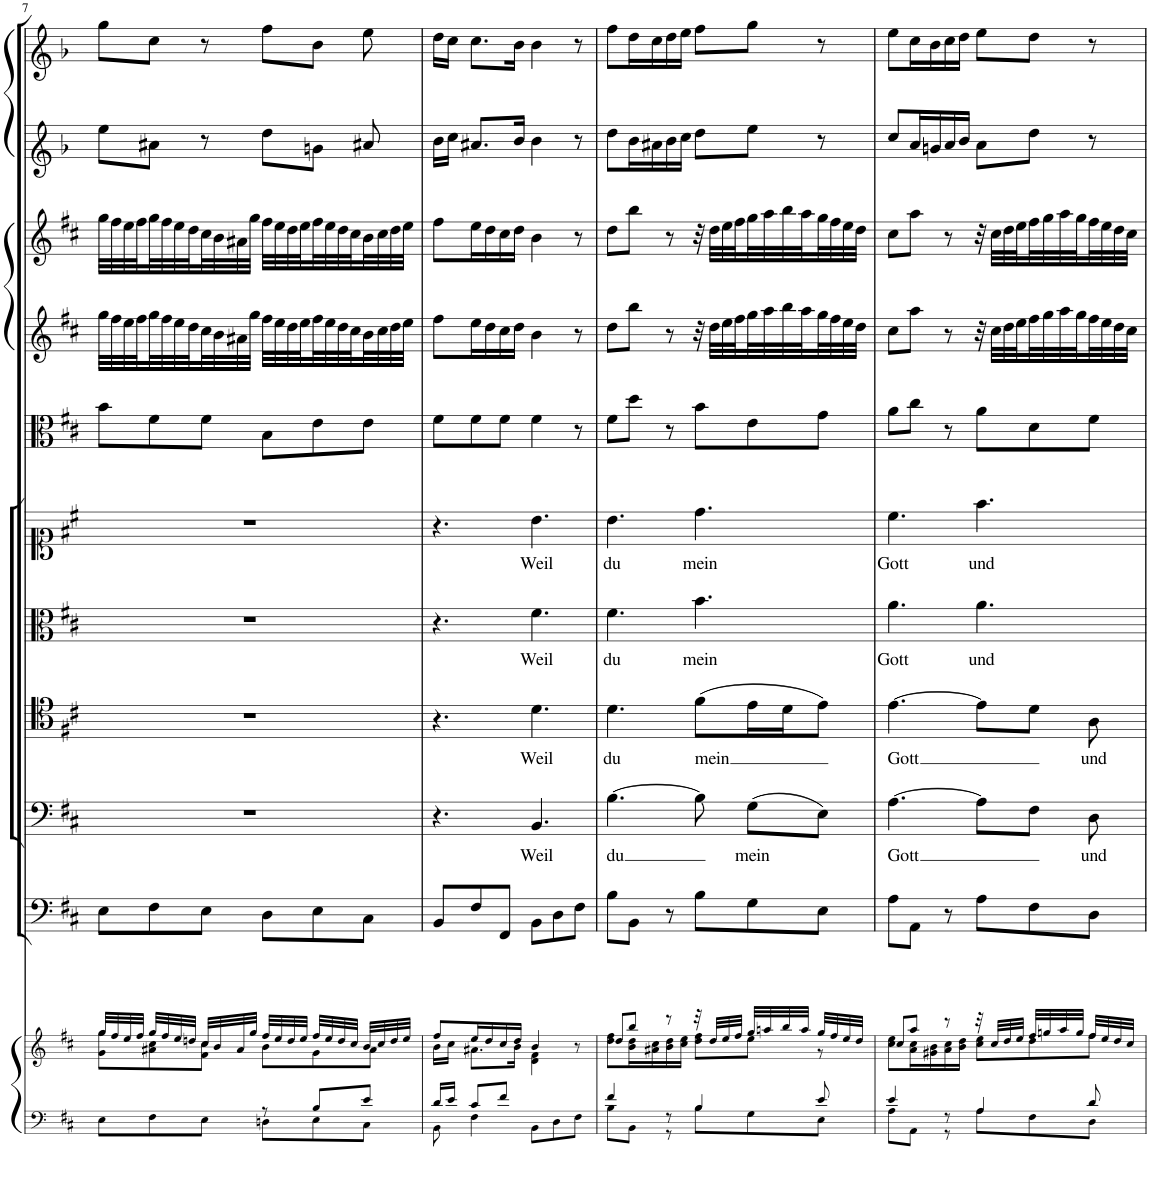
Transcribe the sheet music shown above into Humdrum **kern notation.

**kern	**kern	**kern	**kern	**text	**kern	**text	**kern	**text	**kern	**text	**kern	**kern	**kern	**kern	**kern
*part11	*part11	*part10	*part9	*part9	*part8	*part8	*part7	*part7	*part6	*part6	*part5	*part4	*part3	*part2	*part1
*staff12	*staff11	*staff10	*staff9	*staff9	*staff8	*staff8	*staff7	*staff7	*staff6	*staff6	*staff5	*staff4	*staff3	*staff2	*staff1
*I"Piano reduction	*	*I"Continuo	*I"Basso	*	*I"Tenore	*	*I"Alto	*	*I"Soprano	*	*I"Viola	*I"Violino II	*I"Violino I	*I"Oboe d'amore II	*I"Oboe d'amore I
*I'Pno	*	*	*	*	*	*	*	*	*	*	*I'Vla	*I'Vln	*I'Vln	*I'Ob	*I'Ob
!!LO:PB:g=z
*clefF4	*clefG2	*clefF4	*clefF4	*	*clefC4	*	*clefC3	*	*clefC1	*	*clefC3	*clefG2	*clefG2	*clefG1	*clefG1
*	*	*	*	*	*	*	*	*	*	*	*	*	*	*Trd2c3	*Trd2c3
*k[f#c#]	*k[f#c#]	*k[f#c#]	*k[f#c#]	*	*k[f#c#]	*	*k[f#c#]	*	*k[f#c#]	*	*k[f#c#]	*k[f#c#]	*k[f#c#]	*k[b-]	*k[b-]
*M6/8	*M6/8	*M6/8	*M6/8	*	*M6/8	*	*M6/8	*	*M6/8	*	*M6/8	*M6/8	*M6/8	*M6/8	*M6/8
=7	=7	=7	=7	=7	=7	=7	=7	=7	=7	=7	=7	=7	=7	=7	=7
*^	*^	*	*	*	*	*	*	*	*	*	*	*	*	*	*
4.ryy	8E\L	32gg/LLL	8g\ 8gg\L	8E\L	2.r	.	2.r	.	2.r	.	2.r	.	8b\L	32gg\LLL	32gg\LLL	8gg\L	8bb-\L
.	.	32ff#/	.	.	.	.	.	.	.	.	.	.	.	32ff#\	32ff#\	.	.
.	.	32ee/	.	.	.	.	.	.	.	.	.	.	.	32ee\	32ee\	.	.
.	.	32ff#/JJJ	.	.	.	.	.	.	.	.	.	.	.	32ff#\	32ff#\	.	.
.	8F#\	32gg/LLL	8a#X\ 8cc#\	8F#\	.	.	.	.	.	.	.	.	8f#\	32gg\	32gg\	8cc#X\J	8ee\J
.	.	32ff#/	.	.	.	.	.	.	.	.	.	.	.	32ff#\	32ff#\	.	.
.	.	32ee/	.	.	.	.	.	.	.	.	.	.	.	32ee\	32ee\	.	.
.	.	32ddn/JJJ	.	.	.	.	.	.	.	.	.	.	.	32dd\	32dd\	.	.
.	8E\J	32cc#/LLL	8f#\ 8cc#\J	8E\J	.	.	.	.	.	.	.	.	8f#\J	32cc#\	32cc#\	8r	8r
.	.	32b/	.	.	.	.	.	.	.	.	.	.	.	32b\	32b\	.	.
.	.	32a#/	.	.	.	.	.	.	.	.	.	.	.	32a#X\	32a#X\	.	.
.	.	32gg/JJJ	.	.	.	.	.	.	.	.	.	.	.	32gg\JJJ	32gg\JJJ	.	.
8r	8Dn\L	32ff#/LLL	8b\L	8D\L	.	.	.	.	.	.	.	.	8B\L	32ff#\LLL	32ff#\LLL	8ff\L	8aa\L
.	.	32ee/	.	.	.	.	.	.	.	.	.	.	.	32ee\	32ee\	.	.
.	.	32dd/	.	.	.	.	.	.	.	.	.	.	.	32dd\	32dd\	.	.
.	.	32ee/JJJ	.	.	.	.	.	.	.	.	.	.	.	32ee\	32ee\	.	.
8B/L	8E\	32ff#/LLL	8g\	8E\	.	.	.	.	.	.	.	.	8e\	32ff#\	32ff#\	8bn\J	8dd\J
.	.	32ee/	.	.	.	.	.	.	.	.	.	.	.	32ee\	32ee\	.	.
.	.	32dd/	.	.	.	.	.	.	.	.	.	.	.	32dd\	32dd\	.	.
.	.	32cc#/JJJ	.	.	.	.	.	.	.	.	.	.	.	32cc#\	32cc#\	.	.
8e/J	8C#\J	32b/LLL	8a#\J	8C#\J	.	.	.	.	.	.	.	.	8e\J	32b\	32b\	8cc#X/	8gg\
.	.	32cc#/	.	.	.	.	.	.	.	.	.	.	.	32cc#\	32cc#\	.	.
.	.	32dd/	.	.	.	.	.	.	.	.	.	.	.	32dd\	32dd\	.	.
.	.	32ee/JJJ	.	.	.	.	.	.	.	.	.	.	.	32ee\JJJ	32ee\JJJ	.	.
=8	=8	=8	=8	=8	=8	=8	=8	=8	=8	=8	=8	=8	=8	=8	=8	=8	=8
16d/LL	8BB\	8ff#/L	16b\LL	8BB/L	4.r	.	4.r	.	4.r	.	4.r	.	8f#\L	8ff#\L	8ff#\L	16dd\LL	16ff\LL
16e/JJ	.	.	16cc#\JJ	.	.	.	.	.	.	.	.	.	.	.	.	16ee\JJ	16ee\JJ
8c#/L	4F#\	16ee/L	8.a#X\L	8F#/	.	.	.	.	.	.	.	.	8f#\	16ee\L	16ee\L	8.cc#X/L	8.ee\L
.	.	16dd/	.	.	.	.	.	.	.	.	.	.	.	16dd\	16dd\	.	.
8f#/J	.	16cc#/	.	8FF#/J	.	.	.	.	.	.	.	.	8f#\J	16cc#\	16cc#\	.	.
.	.	16dd/JJ	16b\Jk	.	.	.	.	.	.	.	.	.	.	16dd\JJ	16dd\JJ	16dd/Jk	16dd\Jk
!	!	!	!	!	!	!LO:LY:b	!	!LO:LY:b	!	!LO:LY:b	!	!LO:LY:b	!	!	!	!	!
8BB\L	4.ryy	4b/	4d\ 4f#\	8BB\L	4.BB/	Weil	4.d\	Weil	4.f#\	Weil	4.b\	Weil	4f#\	4b\	4b\	4dd\	4dd\
8D\	.	.	.	8D\	.	.	.	.	.	.	.	.	.	.	.	.	.
8F#\J	.	8r	8ryy	8F#\J	.	.	.	.	.	.	.	.	8r	8r	8r	8r	8r
=9	=9	=9	=9	=9	=9	=9	=9	=9	=9	=9	=9	=9	=9	=9	=9	=9	=9
!	!	!	!	!	!	!LO:LY:b	!	!LO:LY:b	!	!LO:LY:b	!	!LO:LY:b	!	!	!	!	!
4f#/	8B\L	8dd/L	8dd\ 8ff#\L	8B\L	[4.B\	du	4.d\	du	4.f#\	du	4.b\	du	8f#\L	8dd\L	8dd\L	8ff\L	8aa\L
.	8BB\J	8bb/J	16b\ 16dd\L	8BB\J	.	.	.	.	.	.	.	.	8dd\J	8bb\J	8bb\J	16dd\L	16ff\L
.	.	.	16a#X\ 16cc#\	.	.	.	.	.	.	.	.	.	.	.	.	16cc#X\	16ee\
8r	8r	8r	16b\ 16dd\	8r	.	.	.	.	.	.	.	.	8r	8r	8r	16dd\	16ff\
.	.	.	16cc#\ 16ee\JJ	.	.	.	.	.	.	.	.	.	.	.	.	16ee\JJ	16gg\JJ
!	!	!	!	!	!	!	!	!LO:LY:b	!	!LO:LY:b	!	!LO:LY:b	!	!	!	!	!
4B/	8B\L	32r	8dd\ 8ff#\L	8B\L	8B\]	.	(8f#\L	mein	4.b\	mein	4.dd\	mein	8b\L	32r	32r	8ff\L	8aa\L
.	.	32dd/LLL	.	.	.	.	.	.	.	.	.	.	.	32dd\LLL	32dd\LLL	.	.
.	.	32ee/	.	.	.	.	.	.	.	.	.	.	.	32ee\	32ee\	.	.
.	.	32ff#/JJJ	.	.	.	.	.	.	.	.	.	.	.	32ff#\	32ff#\	.	.
!	!	!	!	!	!	!LO:LY:b	!	!	!	!	!	!	!	!	!	!	!
.	8G\	32gg/LLL	8ee\J	8G\	(8G\L	mein	16e\L	.	.	.	.	.	8e\	32gg\	32gg\	8gg\J	8bb-\J
.	.	32aan/	.	.	.	.	.	.	.	.	.	.	.	32aa\	32aa\	.	.
.	.	32bb/	.	.	.	.	16d\J	.	.	.	.	.	.	32bb\	32bb\	.	.
.	.	32aa/JJJ	.	.	.	.	.	.	.	.	.	.	.	32aa\	32aa\	.	.
8e/	8E\J	32gg/LLL	8r	8E\J	8E\J)	.	8e\J)	.	.	.	.	.	8g\J	32gg\	32gg\	8r	8r
.	.	32ff#/	.	.	.	.	.	.	.	.	.	.	.	32ff#\	32ff#\	.	.
.	.	32ee/	.	.	.	.	.	.	.	.	.	.	.	32ee\	32ee\	.	.
.	.	32dd/JJJ	.	.	.	.	.	.	.	.	.	.	.	32dd\JJJ	32dd\JJJ	.	.
=10	=10	=10	=10	=10	=10	=10	=10	=10	=10	=10	=10	=10	=10	=10	=10	=10	=10
!	!	!	!	!	!	!LO:LY:b	!	!LO:LY:b	!	!LO:LY:b	!	!LO:LY:b	!	!	!	!	!
4e/	8A\L	8cc#/L	8cc#\ 8ee\L	8A\L	[4.A\	Gott	[4.e\	Gott	4.a\	Gott	4.cc#\	Gott	8a\L	8cc#\L	8cc#\L	8ee/L	8gg\L
.	8AA\J	8aa/J	16a\ 16cc#\L	8AA\J	.	.	.	.	.	.	.	.	8cc#\J	8aa\J	8aa\J	16cc/L	16ee\L
.	.	.	16g#X\ 16b\	.	.	.	.	.	.	.	.	.	.	.	.	16bn/	16dd\
8r	8r	8r	16a\ 16cc#\	8r	.	.	.	.	.	.	.	.	8r	8r	8r	16cc/	16ee\
.	.	.	16b\ 16dd\JJ	.	.	.	.	.	.	.	.	.	.	.	.	16dd/JJ	16ff\JJ
!	!	!	!	!	!	!	!	!	!	!LO:LY:b	!	!LO:LY:b	!	!	!	!	!
4A/	8A\L	32r	8cc#\ 8ee\L	8A\L	8A\L]	.	8e\L]	.	4.a\	und	4.ff#\	und	8a\L	32r	32r	8cc\L	8gg\L
.	.	32cc#/LLL	.	.	.	.	.	.	.	.	.	.	.	32cc#\LLL	32cc#\LLL	.	.
.	.	32dd/	.	.	.	.	.	.	.	.	.	.	.	32dd\	32dd\	.	.
.	.	32ee/JJJ	.	.	.	.	.	.	.	.	.	.	.	32ee\	32ee\	.	.
.	8F#\	32ff#/LLL	8dd\	8F#\	8F#\J	.	8d\J	.	.	.	.	.	8d\	32ff#\	32ff#\	8ff\J	8ff\J
.	.	32ggn/	.	.	.	.	.	.	.	.	.	.	.	32gg\	32gg\	.	.
.	.	32aa/	.	.	.	.	.	.	.	.	.	.	.	32aa\	32aa\	.	.
.	.	32gg/JJJ	.	.	.	.	.	.	.	.	.	.	.	32gg\	32gg\	.	.
!	!	!	!	!	!	!LO:LY:b	!	!LO:LY:b	!	!	!	!	!	!	!	!	!
8d/	8D\J	32ff#/LLL	8ff#\J	8D\J	8D\	und	8A\	und	.	.	.	.	8f#\J	32ff#\	32ff#\	8r	8r
.	.	32ee/	.	.	.	.	.	.	.	.	.	.	.	32ee\	32ee\	.	.
.	.	32dd/	.	.	.	.	.	.	.	.	.	.	.	32dd\	32dd\	.	.
.	.	32cc#/JJJ	.	.	.	.	.	.	.	.	.	.	.	32cc#\JJJ	32cc#\JJJ	.	.
*v	*v	*	*	*	*	*	*	*	*	*	*	*	*	*	*	*	*
*	*v	*v	*	*	*	*	*	*	*	*	*	*	*	*	*	*
=	=	=	=	=	=	=	=	=	=	=	=	=	=	=	=
*-	*-	*-	*-	*-	*-	*-	*-	*-	*-	*-	*-	*-	*-	*-	*-
